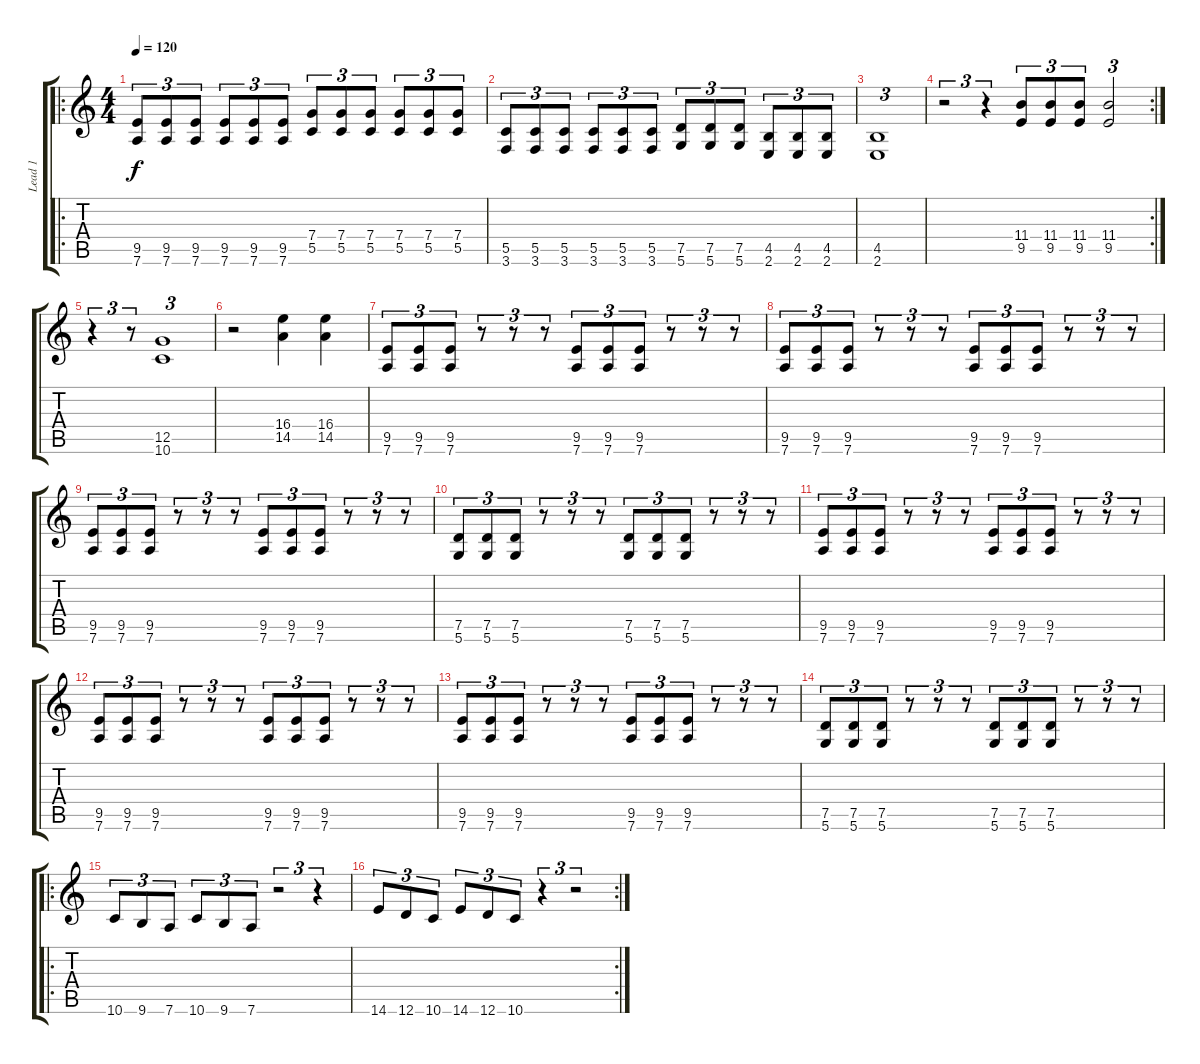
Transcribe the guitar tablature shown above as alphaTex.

\track ("Lead 1" "Lead 1") {instrument distortionguitar}
\staff {score tabs}
\tuning (D4 A3 F3 C3 G2 D2) {hide}
\ro
\ts (4 4)
\tempo 120
\clef g2
\ks c
(9.5 7.6).8{tu (3 2) dy f} (9.5 7.6).8{tu (3 2)} (9.5 7.6).8{tu (3 2)} (9.5 7.6).8{tu (3 2)} (9.5 7.6).8{tu (3 2)} (9.5 7.6).8{tu (3 2)} (7.4 5.5).8{tu (3 2)} (7.4 5.5).8{tu (3 2)} (7.4 5.5).8{tu (3 2)} (7.4 5.5).8{tu (3 2)} (7.4 5.5).8{tu (3 2)} (7.4 5.5).8{tu (3 2)} |
(5.5 3.6).8{tu (3 2)} (5.5 3.6).8{tu (3 2)} (5.5 3.6).8{tu (3 2)} (5.5 3.6).8{tu (3 2)} (5.5 3.6).8{tu (3 2)} (5.5 3.6).8{tu (3 2)} (7.5 5.6).8{tu (3 2)} (7.5 5.6).8{tu (3 2)} (7.5 5.6).8{tu (3 2)} (4.5 2.6).8{tu (3 2)} (4.5 2.6).8{tu (3 2)} (4.5 2.6).8{tu (3 2)} |
(4.5 2.6).1{tu (3 2)} |
\rc 2
r.2{tu (3 2)} r.4{tu (3 2)} (11.4 9.5).8{tu (3 2)} (11.4 9.5).8{tu (3 2)} (11.4 9.5).8{tu (3 2)} (11.4 9.5).2{tu (3 2)} |
r.4{tu (3 2)} r.8{tu (3 2)} (12.5 10.6).1{tu (3 2)} |
r.2 (16.4 14.5).4 (16.4 14.5).4 |
(9.5 7.6).8{tu (3 2)} (9.5 7.6).8{tu (3 2)} (9.5 7.6).8{tu (3 2)} r.8{tu (3 2)} r.8{tu (3 2)} r.8{tu (3 2)} (9.5 7.6).8{tu (3 2)} (9.5 7.6).8{tu (3 2)} (9.5 7.6).8{tu (3 2)} r.8{tu (3 2)} r.8{tu (3 2)} r.8{tu (3 2)} |
(9.5 7.6).8{tu (3 2)} (9.5 7.6).8{tu (3 2)} (9.5 7.6).8{tu (3 2)} r.8{tu (3 2)} r.8{tu (3 2)} r.8{tu (3 2)} (9.5 7.6).8{tu (3 2)} (9.5 7.6).8{tu (3 2)} (9.5 7.6).8{tu (3 2)} r.8{tu (3 2)} r.8{tu (3 2)} r.8{tu (3 2)} |
(9.5 7.6).8{tu (3 2)} (9.5 7.6).8{tu (3 2)} (9.5 7.6).8{tu (3 2)} r.8{tu (3 2)} r.8{tu (3 2)} r.8{tu (3 2)} (9.5 7.6).8{tu (3 2)} (9.5 7.6).8{tu (3 2)} (9.5 7.6).8{tu (3 2)} r.8{tu (3 2)} r.8{tu (3 2)} r.8{tu (3 2)} |
(7.5 5.6).8{tu (3 2)} (7.5 5.6).8{tu (3 2)} (7.5 5.6).8{tu (3 2)} r.8{tu (3 2)} r.8{tu (3 2)} r.8{tu (3 2)} (7.5 5.6).8{tu (3 2)} (7.5 5.6).8{tu (3 2)} (7.5 5.6).8{tu (3 2)} r.8{tu (3 2)} r.8{tu (3 2)} r.8{tu (3 2)} |
(9.5 7.6).8{tu (3 2)} (9.5 7.6).8{tu (3 2)} (9.5 7.6).8{tu (3 2)} r.8{tu (3 2)} r.8{tu (3 2)} r.8{tu (3 2)} (9.5 7.6).8{tu (3 2)} (9.5 7.6).8{tu (3 2)} (9.5 7.6).8{tu (3 2)} r.8{tu (3 2)} r.8{tu (3 2)} r.8{tu (3 2)} |
(9.5 7.6).8{tu (3 2)} (9.5 7.6).8{tu (3 2)} (9.5 7.6).8{tu (3 2)} r.8{tu (3 2)} r.8{tu (3 2)} r.8{tu (3 2)} (9.5 7.6).8{tu (3 2)} (9.5 7.6).8{tu (3 2)} (9.5 7.6).8{tu (3 2)} r.8{tu (3 2)} r.8{tu (3 2)} r.8{tu (3 2)} |
(9.5 7.6).8{tu (3 2)} (9.5 7.6).8{tu (3 2)} (9.5 7.6).8{tu (3 2)} r.8{tu (3 2)} r.8{tu (3 2)} r.8{tu (3 2)} (9.5 7.6).8{tu (3 2)} (9.5 7.6).8{tu (3 2)} (9.5 7.6).8{tu (3 2)} r.8{tu (3 2)} r.8{tu (3 2)} r.8{tu (3 2)} |
(7.5 5.6).8{tu (3 2)} (7.5 5.6).8{tu (3 2)} (7.5 5.6).8{tu (3 2)} r.8{tu (3 2)} r.8{tu (3 2)} r.8{tu (3 2)} (7.5 5.6).8{tu (3 2)} (7.5 5.6).8{tu (3 2)} (7.5 5.6).8{tu (3 2)} r.8{tu (3 2)} r.8{tu (3 2)} r.8{tu (3 2)} |
\ro
10.6.8{tu (3 2)} 9.6.8{tu (3 2)} 7.6.8{tu (3 2)} 10.6.8{tu (3 2)} 9.6.8{tu (3 2)} 7.6.8{tu (3 2)} r.2{tu (3 2)} r.4{tu (3 2)} |
\rc 2
14.6.8{tu (3 2)} 12.6.8{tu (3 2)} 10.6.8{tu (3 2)} 14.6.8{tu (3 2)} 12.6.8{tu (3 2)} 10.6.8{tu (3 2)} r.4{tu (3 2)} r.2{tu (3 2)}
